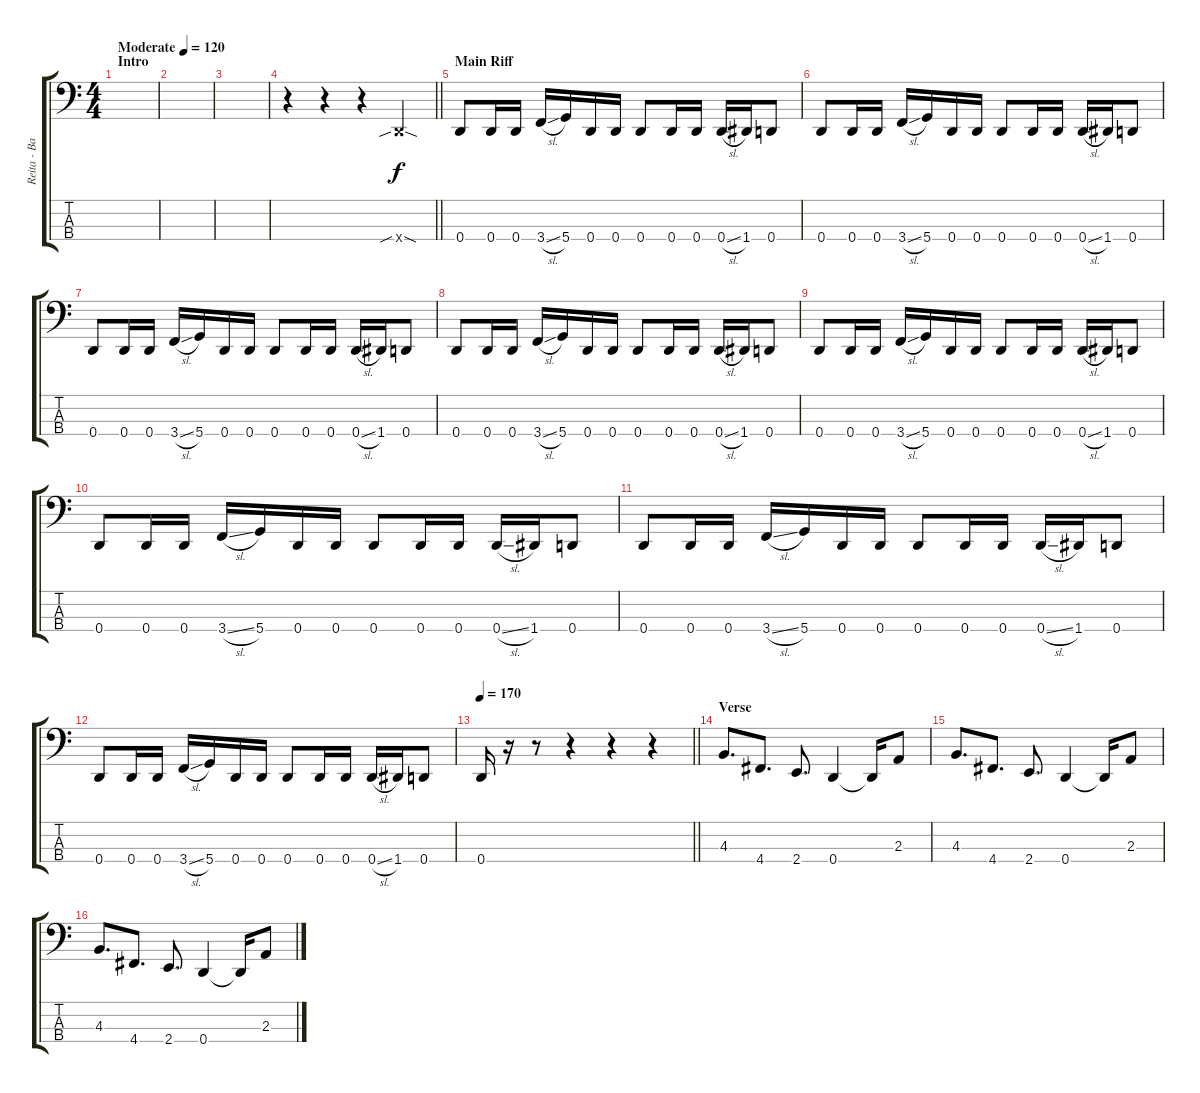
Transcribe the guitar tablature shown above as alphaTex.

\track ("Reita - Bass " "Reita - Ba") {instrument electricbasspick}
\staff {score tabs}
\tuning (F2 C2 G1 D1) {hide}
\ts (4 4)
\section ("" "Intro")
\tempo (120 "Moderate")
\clef f4
\ks c
|
|
|
\barLineRight lightlight
r.4 r.4 r.4 0.4{sib sod x}.4 |
\section ("" "Main Riff")
0.4.8 0.4.16 0.4.16 3.4{sl}.16 5.4.16 0.4.16 0.4.16 0.4.8 0.4.16 0.4.16 0.4{sl}.16 1.4.16 0.4.8 |
0.4.8 0.4.16 0.4.16 3.4{sl}.16 5.4.16 0.4.16 0.4.16 0.4.8 0.4.16 0.4.16 0.4{sl}.16 1.4.16 0.4.8 |
0.4.8 0.4.16 0.4.16 3.4{sl}.16 5.4.16 0.4.16 0.4.16 0.4.8 0.4.16 0.4.16 0.4{sl}.16 1.4.16 0.4.8 |
0.4.8 0.4.16 0.4.16 3.4{sl}.16 5.4.16 0.4.16 0.4.16 0.4.8 0.4.16 0.4.16 0.4{sl}.16 1.4.16 0.4.8 |
0.4.8 0.4.16 0.4.16 3.4{sl}.16 5.4.16 0.4.16 0.4.16 0.4.8 0.4.16 0.4.16 0.4{sl}.16 1.4.16 0.4.8 |
0.4.8 0.4.16 0.4.16 3.4{sl}.16 5.4.16 0.4.16 0.4.16 0.4.8 0.4.16 0.4.16 0.4{sl}.16 1.4.16 0.4.8 |
0.4.8 0.4.16 0.4.16 3.4{sl}.16 5.4.16 0.4.16 0.4.16 0.4.8 0.4.16 0.4.16 0.4{sl}.16 1.4.16 0.4.8 |
0.4.8 0.4.16 0.4.16 3.4{sl}.16 5.4.16 0.4.16 0.4.16 0.4.8 0.4.16 0.4.16 0.4{sl}.16 1.4.16 0.4.8 |
\tempo 170
\barLineRight lightlight
0.4.16 r.16 r.8 r.4 r.4 r.4 |
\section ("" "Verse")
4.3.8{d} 4.4.8{d} 2.4.8{d} 0.4.4 0.4{t}.16 2.3.8 |
4.3.8{d} 4.4.8{d} 2.4.8{d} 0.4.4 0.4{t}.16 2.3.8 |
4.3.8{d} 4.4.8{d} 2.4.8{d} 0.4.4 0.4{t}.16 2.3.8
